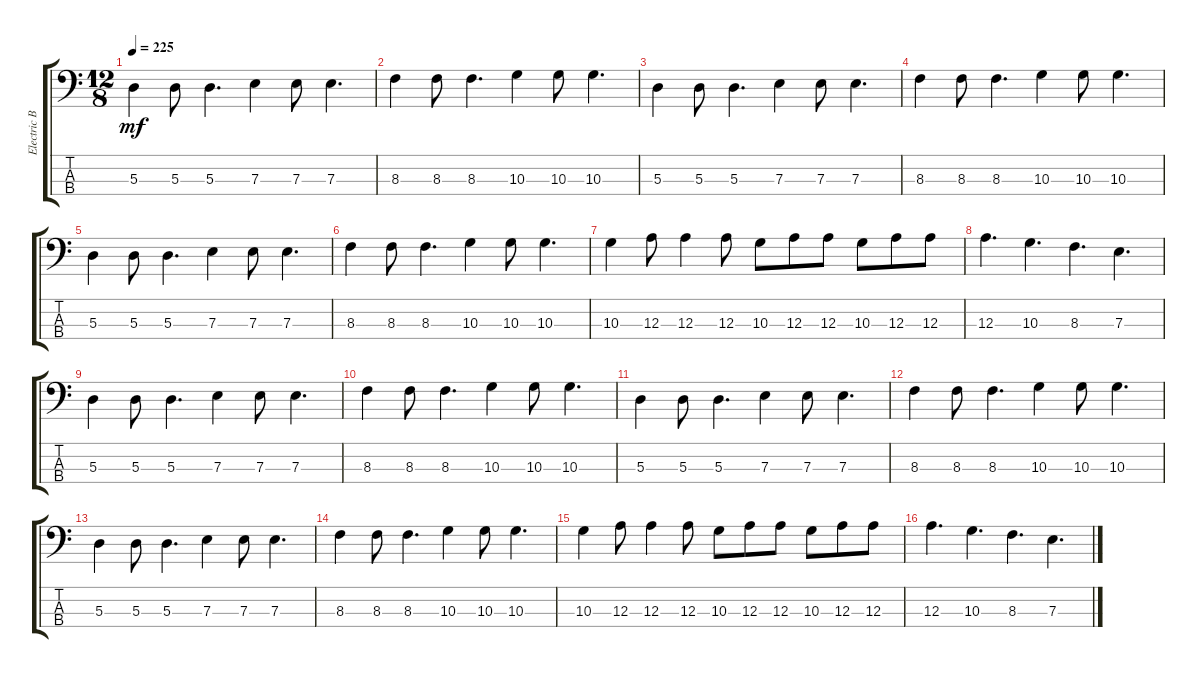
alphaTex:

\track ("Electric Bass" "Electric B") {instrument electricbassfinger}
\staff {score tabs}
\tuning (G2 D2 A1 E1) {hide}
\ts (12 8)
\tempo 225
\clef f4
\ks c
5.3.4{dy mf} 5.3.8 5.3.4{d} 7.3.4 7.3.8 7.3.4{d} |
8.3.4 8.3.8 8.3.4{d} 10.3.4 10.3.8 10.3.4{d} |
5.3.4 5.3.8 5.3.4{d} 7.3.4 7.3.8 7.3.4{d} |
8.3.4 8.3.8 8.3.4{d} 10.3.4 10.3.8 10.3.4{d} |
5.3.4 5.3.8 5.3.4{d} 7.3.4 7.3.8 7.3.4{d} |
8.3.4 8.3.8 8.3.4{d} 10.3.4 10.3.8 10.3.4{d} |
10.3.4 12.3.8 12.3.4 12.3.8 10.3.8 12.3.8 12.3.8 10.3.8 12.3.8 12.3.8 |
12.3.4{d} 10.3.4{d} 8.3.4{d} 7.3.4{d} |
5.3.4 5.3.8 5.3.4{d} 7.3.4 7.3.8 7.3.4{d} |
8.3.4 8.3.8 8.3.4{d} 10.3.4 10.3.8 10.3.4{d} |
5.3.4 5.3.8 5.3.4{d} 7.3.4 7.3.8 7.3.4{d} |
8.3.4 8.3.8 8.3.4{d} 10.3.4 10.3.8 10.3.4{d} |
5.3.4 5.3.8 5.3.4{d} 7.3.4 7.3.8 7.3.4{d} |
8.3.4 8.3.8 8.3.4{d} 10.3.4 10.3.8 10.3.4{d} |
10.3.4 12.3.8 12.3.4 12.3.8 10.3.8 12.3.8 12.3.8 10.3.8 12.3.8 12.3.8 |
12.3.4{d} 10.3.4{d} 8.3.4{d} 7.3.4{d}
